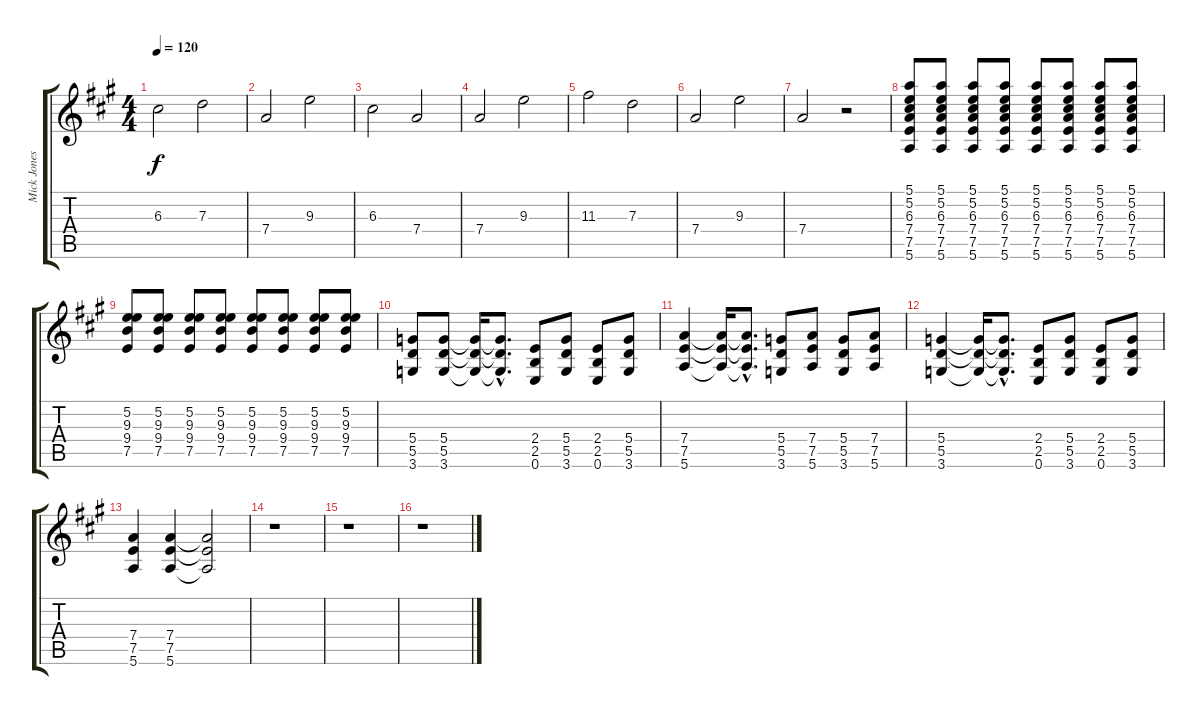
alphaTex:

\track ("Mick Jones (lead guitar)" "Mick Jones") {instrument distortionguitar}
\staff {score tabs}
\tuning (E4 B3 G3 D3 A2 E2) {hide}
\ts (4 4)
\tempo 120
\clef g2
\ks a
6.3.2{dy f} 7.3.2 |
7.4.2 9.3.2 |
6.3.2 7.4.2 |
7.4.2 9.3.2 |
11.3.2 7.3.2 |
7.4.2 9.3.2 |
7.4.2 r.2 |
(5.1 5.2 6.3 7.4 7.5 5.6).8 (5.1 5.2 6.3 7.4 7.5 5.6).8 (5.1 5.2 6.3 7.4 7.5 5.6).8 (5.1 5.2 6.3 7.4 7.5 5.6).8 (5.1 5.2 6.3 7.4 7.5 5.6).8 (5.1 5.2 6.3 7.4 7.5 5.6).8 (5.1 5.2 6.3 7.4 7.5 5.6).8 (5.1 5.2 6.3 7.4 7.5 5.6).8 |
(5.2 9.3 9.4 7.5).8 (5.2 9.3 9.4 7.5).8 (5.2 9.3 9.4 7.5).8 (5.2 9.3 9.4 7.5).8 (5.2 9.3 9.4 7.5).8 (5.2 9.3 9.4 7.5).8 (5.2 9.3 9.4 7.5).8 (5.2 9.3 9.4 7.5).8 |
(5.4 5.5 3.6).8 (5.4 5.5 3.6).8 (5.4{t} 5.5{t} 3.6{t}).16 (5.4{hac t} 5.5{hac t} 3.6{hac t}).8{d} (2.4 2.5 0.6).8 (5.4 5.5 3.6).8 (2.4 2.5 0.6).8 (5.4 5.5 3.6).8 |
(7.4 7.5 5.6).4 (7.4{t} 7.5{t} 5.6{t}).16 (7.4{hac t} 7.5{hac t} 5.6{hac t}).8{d} (5.4 5.5 3.6).8 (7.4 7.5 5.6).8 (5.4 5.5 3.6).8 (7.4 7.5 5.6).8 |
(5.4 5.5 3.6).4 (5.4{t} 5.5{t} 3.6{t}).16 (5.4{hac t} 5.5{hac t} 3.6{hac t}).8{d} (2.4 2.5 0.6).8 (5.4 5.5 3.6).8 (2.4 2.5 0.6).8 (5.4 5.5 3.6).8 |
(7.4 7.5 5.6).4 (7.4 7.5 5.6).4 (7.4{t} 7.5{t} 5.6{t}).2 |
r.1 |
r.1 |
r.1
